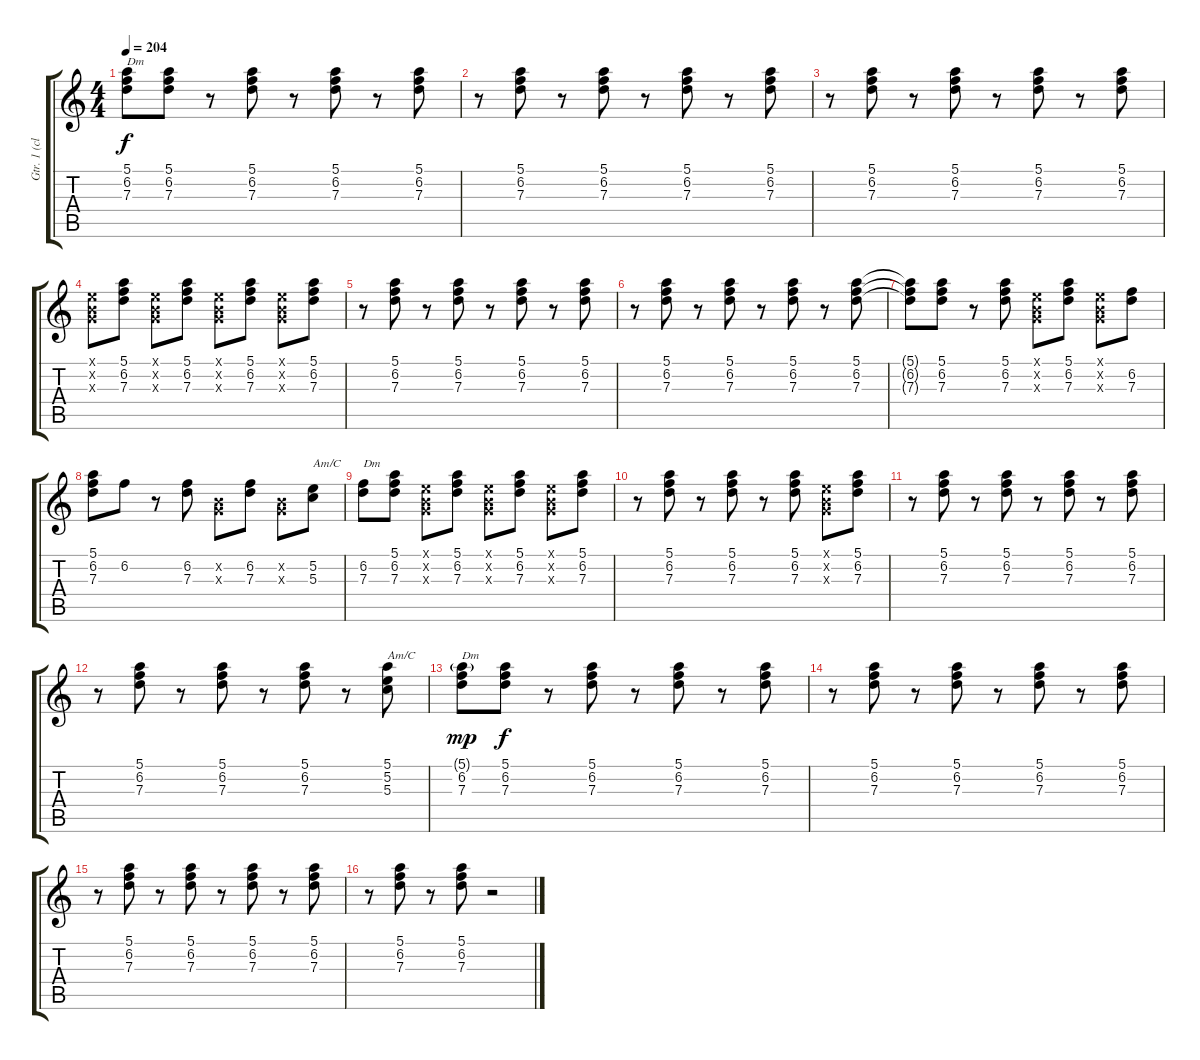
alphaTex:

\track ("Gtr. 1 (clean)" "Gtr. 1 (cl") {instrument electricguitarclean}
\staff {score tabs}
\tuning (E4 B3 G3 D3 A2 E2) {hide}
\ts (4 4)
\tempo 204
\clef g2
\ks c
(5.1 6.2 7.3).8{txt "Dm" dy f} (5.1 6.2 7.3).8 r.8 (5.1 6.2 7.3).8 r.8 (5.1 6.2 7.3).8 r.8 (5.1 6.2 7.3).8 |
r.8 (5.1 6.2 7.3).8 r.8 (5.1 6.2 7.3).8 r.8 (5.1 6.2 7.3).8 r.8 (5.1 6.2 7.3).8 |
r.8 (5.1 6.2 7.3).8 r.8 (5.1 6.2 7.3).8 r.8 (5.1 6.2 7.3).8 r.8 (5.1 6.2 7.3).8 |
(0.1{x} 0.2{x} 0.3{x}).8 (5.1 6.2 7.3).8 (0.1{x} 0.2{x} 0.3{x}).8 (5.1 6.2 7.3).8 (0.1{x} 0.2{x} 0.3{x}).8 (5.1 6.2 7.3).8 (0.1{x} 0.2{x} 0.3{x}).8 (5.1 6.2 7.3).8 |
r.8 (5.1 6.2 7.3).8 r.8 (5.1 6.2 7.3).8 r.8 (5.1 6.2 7.3).8 r.8 (5.1 6.2 7.3).8 |
r.8 (5.1 6.2 7.3).8 r.8 (5.1 6.2 7.3).8 r.8 (5.1 6.2 7.3).8 r.8 (5.1 6.2 7.3).8 |
(5.1{t} 6.2{t} 7.3{t}).8 (5.1 6.2 7.3).8 r.8 (5.1 6.2 7.3).8 (0.1{x} 0.2{x} 0.3{x}).8 (5.1 6.2 7.3).8 (0.1{x} 0.2{x} 0.3{x}).8 (6.2 7.3).8 |
(5.1 6.2 7.3).8 6.2.8 r.8 (6.2 7.3).8 (0.2{x} 0.3{x}).8 (6.2 7.3).8 (0.2{x} 0.3{x}).8 (5.2 5.3).8{txt "Am/C"} |
(6.2 7.3).8{txt "Dm"} (5.1 6.2 7.3).8 (0.1{x} 0.2{x} 0.3{x}).8 (5.1 6.2 7.3).8 (0.1{x} 0.2{x} 0.3{x}).8 (5.1 6.2 7.3).8 (0.1{x} 0.2{x} 0.3{x}).8 (5.1 6.2 7.3).8 |
r.8 (5.1 6.2 7.3).8 r.8 (5.1 6.2 7.3).8 r.8 (5.1 6.2 7.3).8 (0.1{x} 0.2{x} 0.3{x}).8 (5.1 6.2 7.3).8 |
r.8 (5.1 6.2 7.3).8 r.8 (5.1 6.2 7.3).8 r.8 (5.1 6.2 7.3).8 r.8 (5.1 6.2 7.3).8 |
r.8 (5.1 6.2 7.3).8 r.8 (5.1 6.2 7.3).8 r.8 (5.1 6.2 7.3).8 r.8 (5.1 5.2 5.3).8{txt "Am/C"} |
(5.1{g} 6.2 7.3).8{txt "Dm" dy mp} (5.1 6.2 7.3).8{dy f} r.8 (5.1 6.2 7.3).8 r.8 (5.1 6.2 7.3).8 r.8 (5.1 6.2 7.3).8 |
r.8 (5.1 6.2 7.3).8 r.8 (5.1 6.2 7.3).8 r.8 (5.1 6.2 7.3).8 r.8 (5.1 6.2 7.3).8 |
r.8 (5.1 6.2 7.3).8 r.8 (5.1 6.2 7.3).8 r.8 (5.1 6.2 7.3).8 r.8 (5.1 6.2 7.3).8 |
r.8 (5.1 6.2 7.3).8 r.8 (5.1 6.2 7.3).8 r.2
